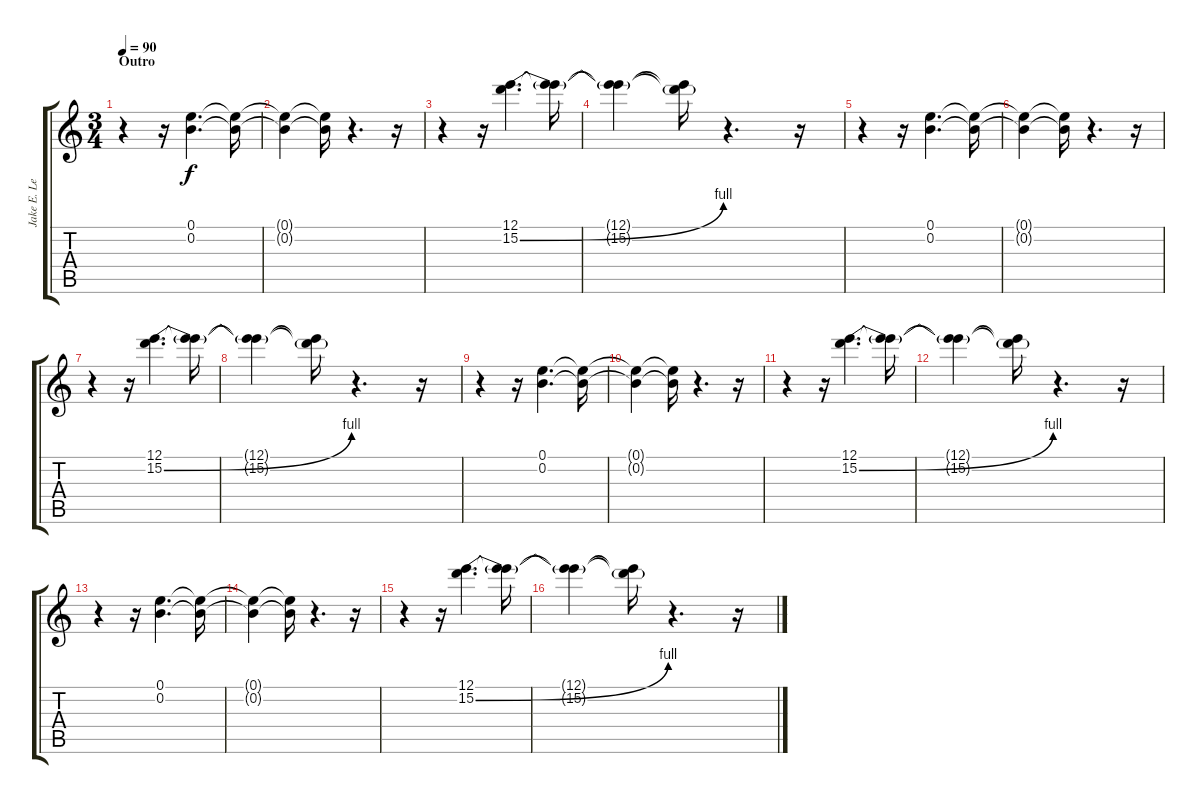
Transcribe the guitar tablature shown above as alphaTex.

\track ("Jake E. Lee Overdubs" "Jake E. Le") {instrument overdrivenguitar}
\staff {score tabs}
\tuning (E4 B3 G3 D3 A2 E2) {hide}
\ts (3 4)
\section ("" "Outro")
\tempo 90
\clef g2
\ks c
r.4{dy f balance 1} r.16 (0.1 0.2).4{d} (0.1{t} 0.2{t}).16 |
(0.1{t} 0.2{t}).4 (0.1{t} 0.2{t}).16 r.4{d} r.16 |
r.4 r.16 (12.1 15.2{be (bend 0 0 60 4)}).4{d} (12.1{t} 15.2{t}).16 |
(12.1{t} 15.2{t}).4 (12.1{t} 15.2{t}).16 r.4{d} r.16 |
r.4 r.16 (0.1 0.2).4{d} (0.1{t} 0.2{t}).16 |
(0.1{t} 0.2{t}).4 (0.1{t} 0.2{t}).16 r.4{d} r.16 |
r.4 r.16 (12.1 15.2{be (bend 0 0 60 4)}).4{d} (12.1{t} 15.2{t}).16 |
(12.1{t} 15.2{t}).4 (12.1{t} 15.2{t}).16 r.4{d} r.16 |
r.4 r.16 (0.1 0.2).4{d} (0.1{t} 0.2{t}).16 |
(0.1{t} 0.2{t}).4 (0.1{t} 0.2{t}).16 r.4{d} r.16 |
r.4 r.16 (12.1 15.2{be (bend 0 0 60 4)}).4{d} (12.1{t} 15.2{t}).16 |
(12.1{t} 15.2{t}).4 (12.1{t} 15.2{t}).16 r.4{d} r.16 |
r.4 r.16 (0.1 0.2).4{d} (0.1{t} 0.2{t}).16 |
(0.1{t} 0.2{t}).4 (0.1{t} 0.2{t}).16 r.4{d} r.16 |
r.4 r.16 (12.1 15.2{be (bend 0 0 60 4)}).4{d} (12.1{t} 15.2{t}).16 |
(12.1{t} 15.2{t}).4 (12.1{t} 15.2{t}).16 r.4{d} r.16
